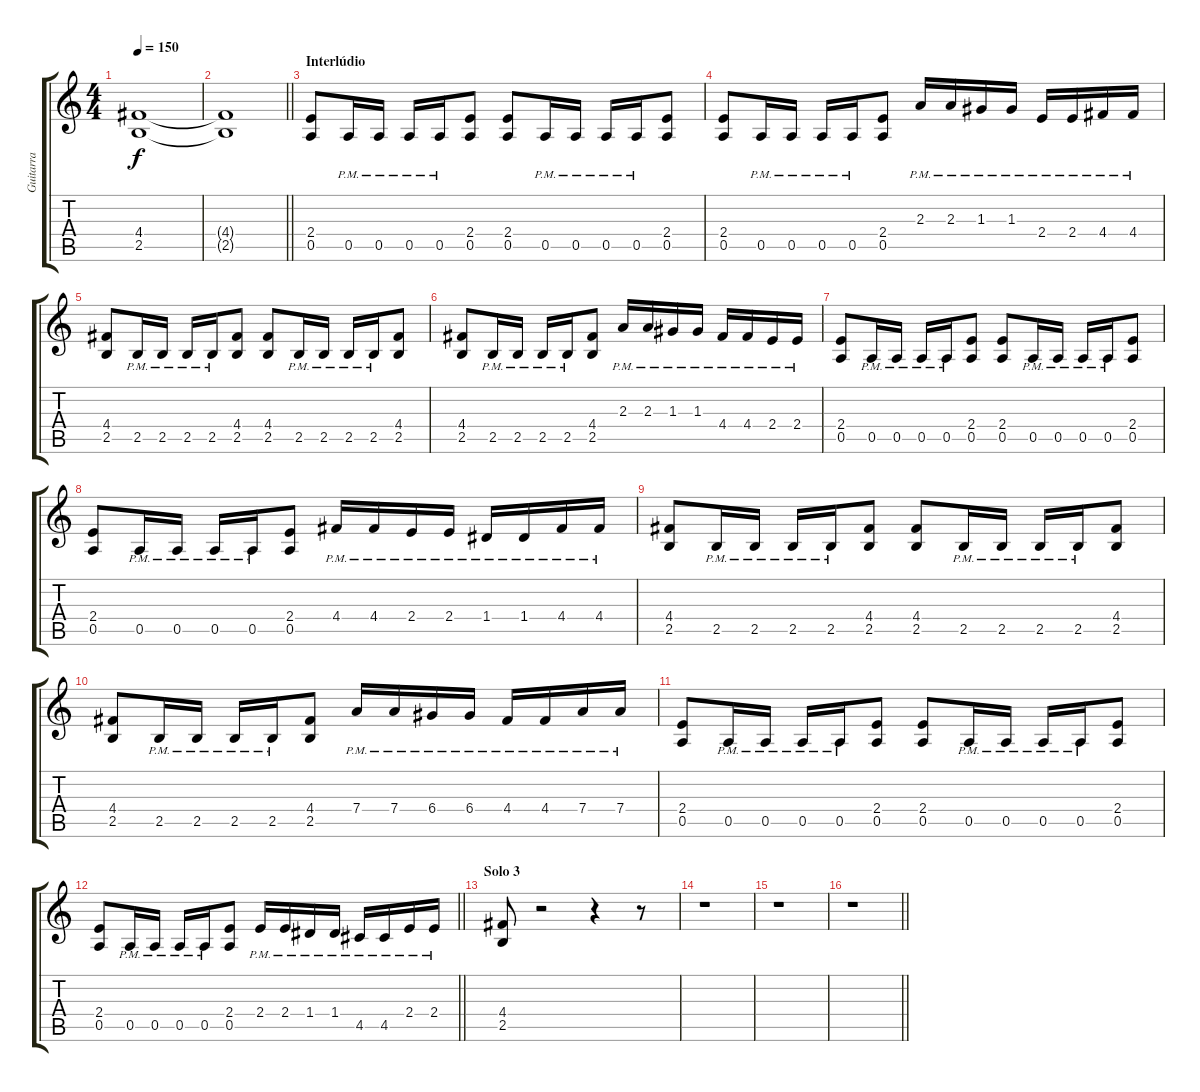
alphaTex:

\track ("Guitarra" "Guitarra") {instrument distortionguitar}
\staff {score tabs}
\tuning (E4 B3 G3 D3 A2 E2) {hide}
\ts (4 4)
\tempo 150
\clef g2
\ks c
(4.4 2.5).1{dy f} |
\barLineRight lightlight
(4.4{t} 2.5{t}).1 |
\section ("" "Interlúdio")
(2.4 0.5).8 0.5{pm}.16 0.5{pm}.16 0.5{pm}.16 0.5{pm}.16 (2.4 0.5).8 (2.4 0.5).8 0.5{pm}.16 0.5{pm}.16 0.5{pm}.16 0.5{pm}.16 (2.4 0.5).8 |
(2.4 0.5).8 0.5{pm}.16 0.5{pm}.16 0.5{pm}.16 0.5{pm}.16 (2.4 0.5).8 2.3{pm}.16 2.3{pm}.16 1.3{pm}.16 1.3{pm}.16 2.4{pm}.16 2.4{pm}.16 4.4{pm}.16 4.4{pm}.16 |
(4.4 2.5).8 2.5{pm}.16 2.5{pm}.16 2.5{pm}.16 2.5{pm}.16 (4.4 2.5).8 (4.4 2.5).8 2.5{pm}.16 2.5{pm}.16 2.5{pm}.16 2.5{pm}.16 (4.4 2.5).8 |
(4.4 2.5).8 2.5{pm}.16 2.5{pm}.16 2.5{pm}.16 2.5{pm}.16 (4.4 2.5).8 2.3{pm}.16 2.3{pm}.16 1.3{pm}.16 1.3{pm}.16 4.4{pm}.16 4.4{pm}.16 2.4{pm}.16 2.4{pm}.16 |
(2.4 0.5).8 0.5{pm}.16 0.5{pm}.16 0.5{pm}.16 0.5{pm}.16 (2.4 0.5).8 (2.4 0.5).8 0.5{pm}.16 0.5{pm}.16 0.5{pm}.16 0.5{pm}.16 (2.4 0.5).8 |
(2.4 0.5).8 0.5{pm}.16 0.5{pm}.16 0.5{pm}.16 0.5{pm}.16 (2.4 0.5).8 4.4{pm}.16 4.4{pm}.16 2.4{pm}.16 2.4{pm}.16 1.4{pm}.16 1.4{pm}.16 4.4{pm}.16 4.4{pm}.16 |
(4.4 2.5).8 2.5{pm}.16 2.5{pm}.16 2.5{pm}.16 2.5{pm}.16 (4.4 2.5).8 (4.4 2.5).8 2.5{pm}.16 2.5{pm}.16 2.5{pm}.16 2.5{pm}.16 (4.4 2.5).8 |
(4.4 2.5).8 2.5{pm}.16 2.5{pm}.16 2.5{pm}.16 2.5{pm}.16 (4.4 2.5).8 7.4{pm}.16 7.4{pm}.16 6.4{pm}.16 6.4{pm}.16 4.4{pm}.16 4.4{pm}.16 7.4{pm}.16 7.4{pm}.16 |
(2.4 0.5).8 0.5{pm}.16 0.5{pm}.16 0.5{pm}.16 0.5{pm}.16 (2.4 0.5).8 (2.4 0.5).8 0.5{pm}.16 0.5{pm}.16 0.5{pm}.16 0.5{pm}.16 (2.4 0.5).8 |
\barLineRight lightlight
(2.4 0.5).8 0.5{pm}.16 0.5{pm}.16 0.5{pm}.16 0.5{pm}.16 (2.4 0.5).8 2.4{pm}.16 2.4{pm}.16 1.4{pm}.16 1.4{pm}.16 4.5{pm}.16 4.5{pm}.16 2.4{pm}.16 2.4{pm}.16 |
\section ("" "Solo 3")
(4.4 2.5).8 r.2 r.4 r.8 |
r.1 |
r.1 |
\barLineRight lightlight
r.1
